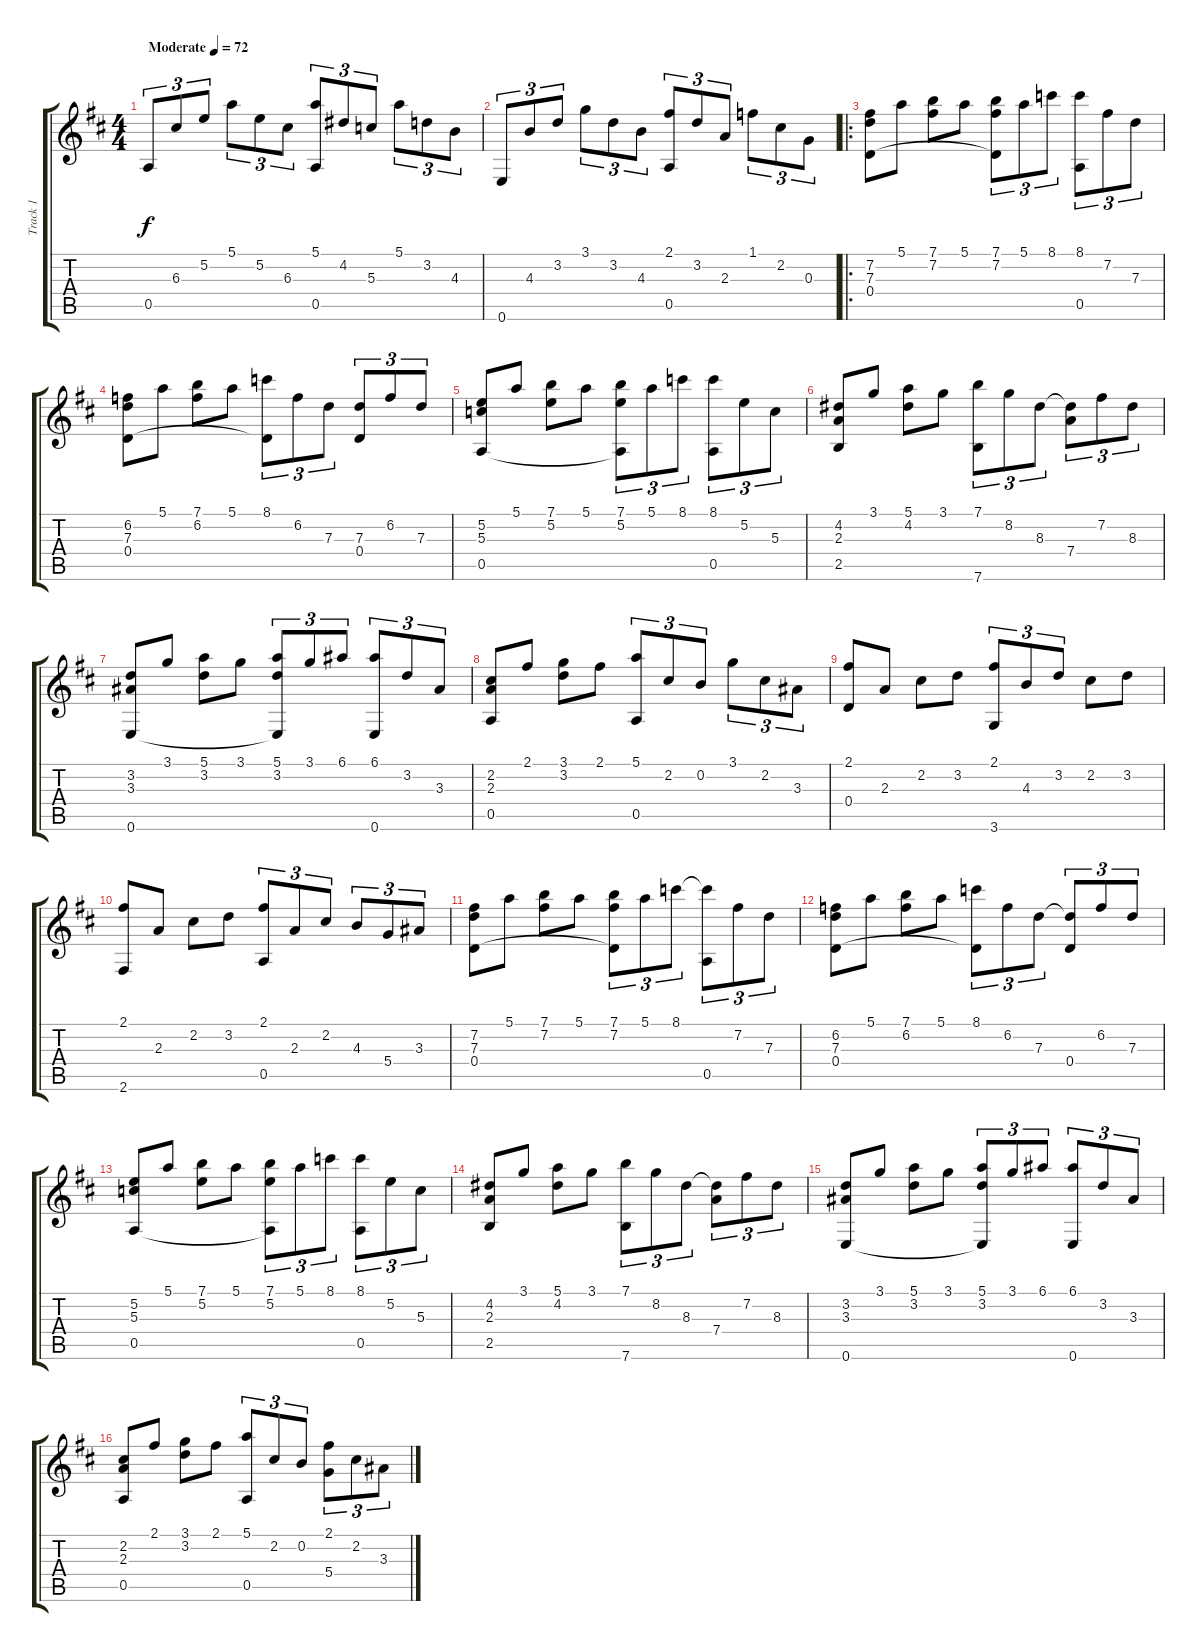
\track ("Track 1" "Track 1") {instrument electricguitarjazz}
\staff {score tabs}
\tuning (E4 B3 G3 D3 A2 E2) {hide}
\ts (4 4)
\tempo (72 "Moderate")
\clef g2
\ks d
0.5.8{tu (3 2) dy f instrument electricguitarjazz} 6.3.8{tu (3 2)} 5.2.8{tu (3 2)} 5.1.8{tu (3 2)} 5.2.8{tu (3 2)} 6.3.8{tu (3 2)} (5.1 0.5).8{tu (3 2)} 4.2.8{tu (3 2)} 5.3.8{tu (3 2)} 5.1.8{tu (3 2)} 3.2.8{tu (3 2)} 4.3.8{tu (3 2)} |
0.6.8{tu (3 2)} 4.3.8{tu (3 2)} 3.2.8{tu (3 2)} 3.1.8{tu (3 2)} 3.2.8{tu (3 2)} 4.3.8{tu (3 2)} (2.1 0.5).8{tu (3 2)} 3.2.8{tu (3 2)} 2.3.8{tu (3 2)} 1.1.8{tu (3 2)} 2.2.8{tu (3 2)} 0.3.8{tu (3 2)} |
\ro
(7.2 7.3 0.4).8 5.1.8 (7.1 7.2).8 5.1.8 (7.1 7.2 0.4{t}).8{tu (3 2)} 5.1.8{tu (3 2)} 8.1.8{tu (3 2)} (8.1 0.5).8{tu (3 2)} 7.2.8{tu (3 2)} 7.3.8{tu (3 2)} |
(6.2 7.3 0.4).8 5.1.8 (7.1 6.2).8 5.1.8 (8.1 0.4{t}).8{tu (3 2)} 6.2.8{tu (3 2)} 7.3.8{tu (3 2)} (7.3 0.4).8{tu (3 2)} 6.2.8{tu (3 2)} 7.3.8{tu (3 2)} |
(5.2 5.3 0.5).8 5.1.8 (7.1 5.2).8 5.1.8 (7.1 5.2 0.5{t}).8{tu (3 2)} 5.1.8{tu (3 2)} 8.1.8{tu (3 2)} (8.1 0.5).8{tu (3 2)} 5.2.8{tu (3 2)} 5.3.8{tu (3 2)} |
(4.2 2.3 2.5).8 3.1.8 (5.1 4.2).8 3.1.8 (7.1 7.6).8{tu (3 2)} 8.2.8{tu (3 2)} 8.3.8{tu (3 2)} (8.3{t} 7.4).8{tu (3 2)} 7.2.8{tu (3 2)} 8.3.8{tu (3 2)} |
(3.2 3.3 0.6).8 3.1.8 (5.1 3.2).8 3.1.8 (5.1 3.2 0.6{t}).8{tu (3 2)} 3.1.8{tu (3 2)} 6.1.8{tu (3 2)} (6.1 0.6).8{tu (3 2)} 3.2.8{tu (3 2)} 3.3.8{tu (3 2)} |
(2.2 2.3 0.5).8 2.1.8 (3.1 3.2).8 2.1.8 (5.1 0.5).8{tu (3 2)} 2.2.8{tu (3 2)} 0.2.8{tu (3 2)} 3.1.8{tu (3 2)} 2.2.8{tu (3 2)} 3.3.8{tu (3 2)} |
(2.1 0.4).8 2.3.8 2.2.8 3.2.8 (2.1 3.6).8{tu (3 2)} 4.3.8{tu (3 2)} 3.2.8{tu (3 2)} 2.2.8 3.2.8 |
(2.1 2.6).8 2.3.8 2.2.8 3.2.8 (2.1 0.5).8{tu (3 2)} 2.3.8{tu (3 2)} 2.2.8{tu (3 2)} 4.3.8{tu (3 2)} 5.4.8{tu (3 2)} 3.3.8{tu (3 2)} |
(7.2 7.3 0.4).8 5.1.8 (7.1 7.2).8 5.1.8 (7.1 7.2 0.4{t}).8{tu (3 2)} 5.1.8{tu (3 2)} 8.1.8{tu (3 2)} (8.1{t} 0.5).8{tu (3 2)} 7.2.8{tu (3 2)} 7.3.8{tu (3 2)} |
(6.2 7.3 0.4).8 5.1.8 (7.1 6.2).8 5.1.8 (8.1 0.4{t}).8{tu (3 2)} 6.2.8{tu (3 2)} 7.3.8{tu (3 2)} (7.3{t} 0.4).8{tu (3 2)} 6.2.8{tu (3 2)} 7.3.8{tu (3 2)} |
(5.2 5.3 0.5).8 5.1.8 (7.1 5.2).8 5.1.8 (7.1 5.2 0.5{t}).8{tu (3 2)} 5.1.8{tu (3 2)} 8.1.8{tu (3 2)} (8.1 0.5).8{tu (3 2)} 5.2.8{tu (3 2)} 5.3.8{tu (3 2)} |
(4.2 2.3 2.5).8 3.1.8 (5.1 4.2).8 3.1.8 (7.1 7.6).8{tu (3 2)} 8.2.8{tu (3 2)} 8.3.8{tu (3 2)} (8.3{t} 7.4).8{tu (3 2)} 7.2.8{tu (3 2)} 8.3.8{tu (3 2)} |
(3.2 3.3 0.6).8 3.1.8 (5.1 3.2).8 3.1.8 (5.1 3.2 0.6{t}).8{tu (3 2)} 3.1.8{tu (3 2)} 6.1.8{tu (3 2)} (6.1 0.6).8{tu (3 2)} 3.2.8{tu (3 2)} 3.3.8{tu (3 2)} |
(2.2 2.3 0.5).8 2.1.8 (3.1 3.2).8 2.1.8 (5.1 0.5).8{tu (3 2)} 2.2.8{tu (3 2)} 0.2.8{tu (3 2)} (2.1 5.4).8{tu (3 2)} 2.2.8{tu (3 2)} 3.3.8{tu (3 2)}
